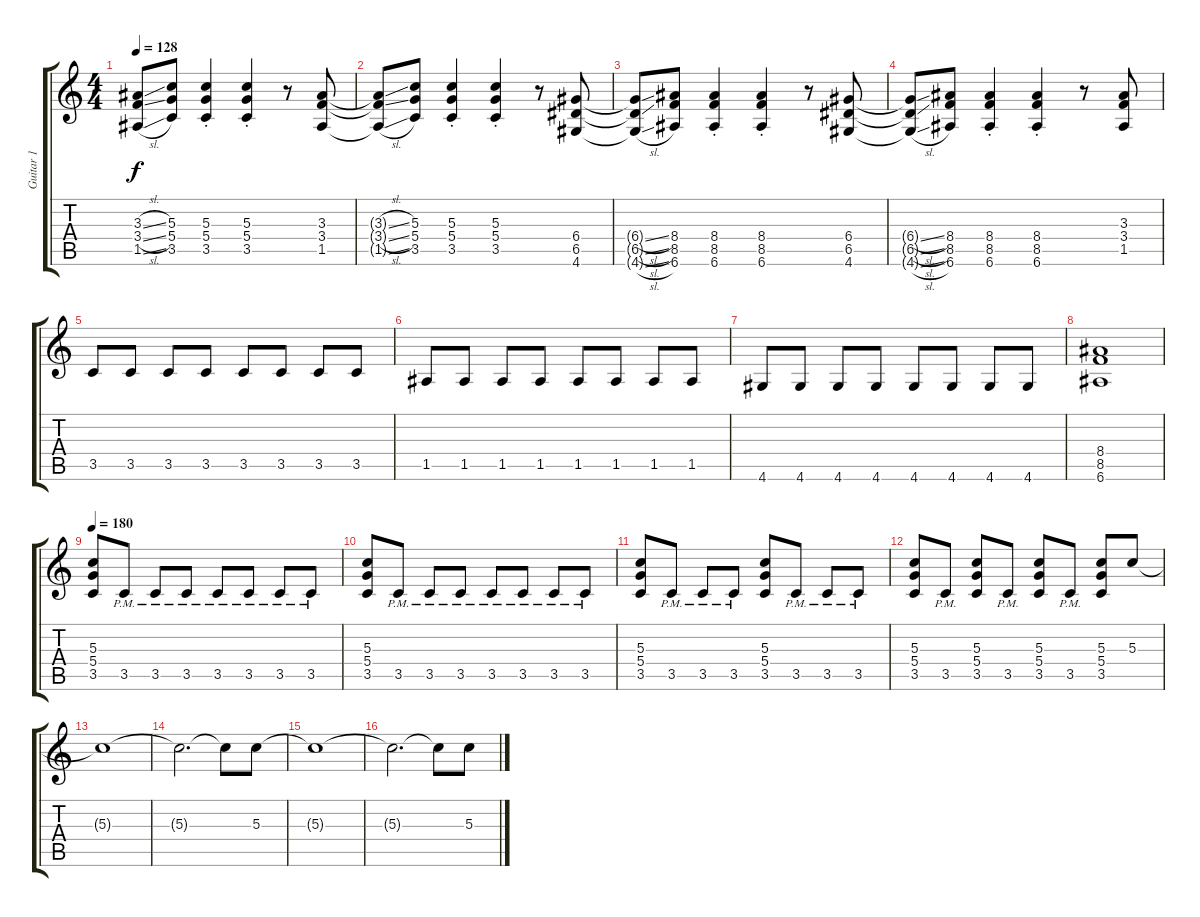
\track ("Guitar 1" "Guitar 1") {instrument distortionguitar}
\staff {score tabs}
\tuning (E4 B3 G3 D3 A2 E2) {hide}
\ts (4 4)
\tempo 128
\clef g2
\ks c
(3.3{sl t} 3.4{sl t} 1.5{sl t}).8{dy f} (5.3 5.4 3.5).8 (5.3{st} 5.4{st} 3.5).4 (5.3{st} 5.4{st} 3.5{st}).4 r.8 (3.3 3.4 1.5).8 |
(3.3{sl t} 3.4{sl t} 1.5{sl t}).8 (5.3 5.4 3.5).8 (5.3{st} 5.4{st} 3.5).4 (5.3{st} 5.4{st} 3.5{st}).4 r.8 (6.4 6.5 4.6).8 |
(6.4{sl t} 6.5{sl t} 4.6{sl t}).8 (8.4 8.5 6.6).8 (8.4{st} 8.5{st} 6.6{st}).4 (8.4{st} 8.5{st} 6.6{st}).4 r.8 (6.4 6.5 4.6).8 |
(6.4{sl t} 6.5{sl t} 4.6{sl t}).8 (8.4 8.5 6.6).8 (8.4{st} 8.5{st} 6.6{st}).4 (8.4{st} 8.5{st} 6.6{st}).4 r.8 (3.3 3.4 1.5).8 |
3.5.8 3.5.8 3.5.8 3.5.8 3.5.8 3.5.8 3.5.8 3.5.8 |
1.5.8 1.5.8 1.5.8 1.5.8 1.5.8 1.5.8 1.5.8 1.5.8 |
4.6.8 4.6.8 4.6.8 4.6.8 4.6.8 4.6.8 4.6.8 4.6.8 |
(8.4 8.5 6.6).1 |
\tempo 180
(5.3 5.4 3.5).8 3.5{pm}.8 3.5{pm}.8 3.5{pm}.8 3.5{pm}.8 3.5{pm}.8 3.5{pm}.8 3.5{pm}.8 |
(5.3 5.4 3.5).8 3.5{pm}.8 3.5{pm}.8 3.5{pm}.8 3.5{pm}.8 3.5{pm}.8 3.5{pm}.8 3.5{pm}.8 |
(5.3 5.4 3.5).8 3.5{pm}.8 3.5{pm}.8 3.5{pm}.8 (5.3 5.4 3.5).8 3.5{pm}.8 3.5{pm}.8 3.5{pm}.8 |
(5.3 5.4 3.5).8 3.5{pm}.8 (5.3 5.4 3.5).8 3.5{pm}.8 (5.3 5.4 3.5).8 3.5{pm}.8 (5.3 5.4 3.5).8 5.3.8 |
5.3{t}.1 |
5.3{t}.2{d} 5.3{t}.8 5.3.8 |
5.3{t}.1 |
5.3{t}.2{d} 5.3{t}.8 5.3.8
